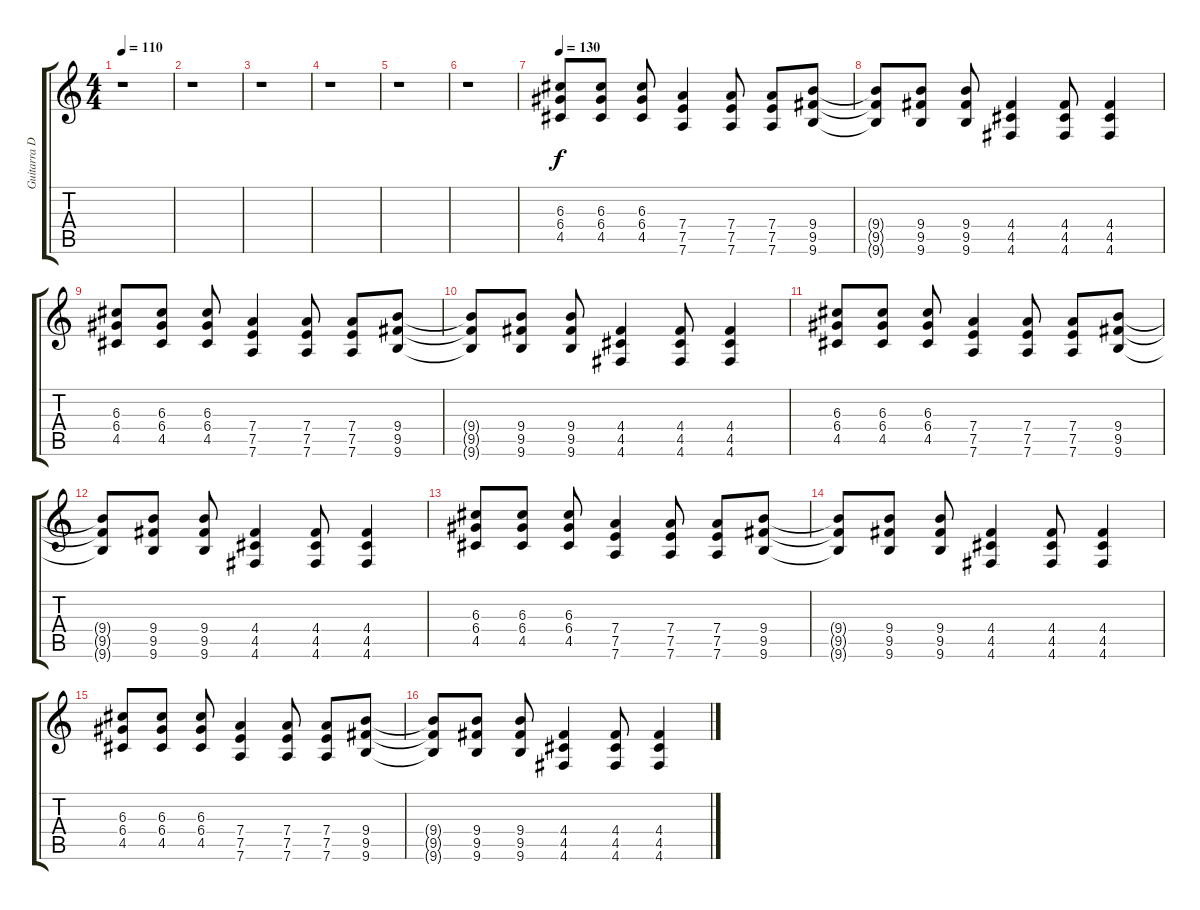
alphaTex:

\track ("Guitarra Distorsión 2" "Guitarra D") {instrument distortionguitar}
\staff {score tabs}
\tuning (E4 B3 G3 D3 A2 D2) {hide}
\ts (4 4)
\tempo 110
\clef g2
\ks c
r.1{dy f} |
r.1 |
r.1 |
r.1 |
r.1 |
r.1 |
\tempo 130
(6.3 6.4 4.5).8{volume 10} (6.3 6.4 4.5).8 (6.3 6.4 4.5).8 (7.4 7.5 7.6).4 (7.4 7.5 7.6).8 (7.4 7.5 7.6).8 (9.4 9.5 9.6).8 |
(9.4{t} 9.5{t} 9.6{t}).8 (9.4 9.5 9.6).8 (9.4 9.5 9.6).8 (4.4 4.5 4.6).4 (4.4 4.5 4.6).8 (4.4 4.5 4.6).4 |
(6.3 6.4 4.5).8{volume 10} (6.3 6.4 4.5).8 (6.3 6.4 4.5).8 (7.4 7.5 7.6).4 (7.4 7.5 7.6).8 (7.4 7.5 7.6).8 (9.4 9.5 9.6).8 |
(9.4{t} 9.5{t} 9.6{t}).8 (9.4 9.5 9.6).8 (9.4 9.5 9.6).8 (4.4 4.5 4.6).4 (4.4 4.5 4.6).8 (4.4 4.5 4.6).4 |
(6.3 6.4 4.5).8{volume 10} (6.3 6.4 4.5).8 (6.3 6.4 4.5).8 (7.4 7.5 7.6).4 (7.4 7.5 7.6).8 (7.4 7.5 7.6).8 (9.4 9.5 9.6).8 |
(9.4{t} 9.5{t} 9.6{t}).8 (9.4 9.5 9.6).8 (9.4 9.5 9.6).8 (4.4 4.5 4.6).4 (4.4 4.5 4.6).8 (4.4 4.5 4.6).4 |
(6.3 6.4 4.5).8{volume 10} (6.3 6.4 4.5).8 (6.3 6.4 4.5).8 (7.4 7.5 7.6).4 (7.4 7.5 7.6).8 (7.4 7.5 7.6).8 (9.4 9.5 9.6).8 |
(9.4{t} 9.5{t} 9.6{t}).8 (9.4 9.5 9.6).8 (9.4 9.5 9.6).8 (4.4 4.5 4.6).4 (4.4 4.5 4.6).8 (4.4 4.5 4.6).4 |
(6.3 6.4 4.5).8{volume 10} (6.3 6.4 4.5).8 (6.3 6.4 4.5).8 (7.4 7.5 7.6).4 (7.4 7.5 7.6).8 (7.4 7.5 7.6).8 (9.4 9.5 9.6).8 |
(9.4{t} 9.5{t} 9.6{t}).8 (9.4 9.5 9.6).8 (9.4 9.5 9.6).8 (4.4 4.5 4.6).4 (4.4 4.5 4.6).8 (4.4 4.5 4.6).4
